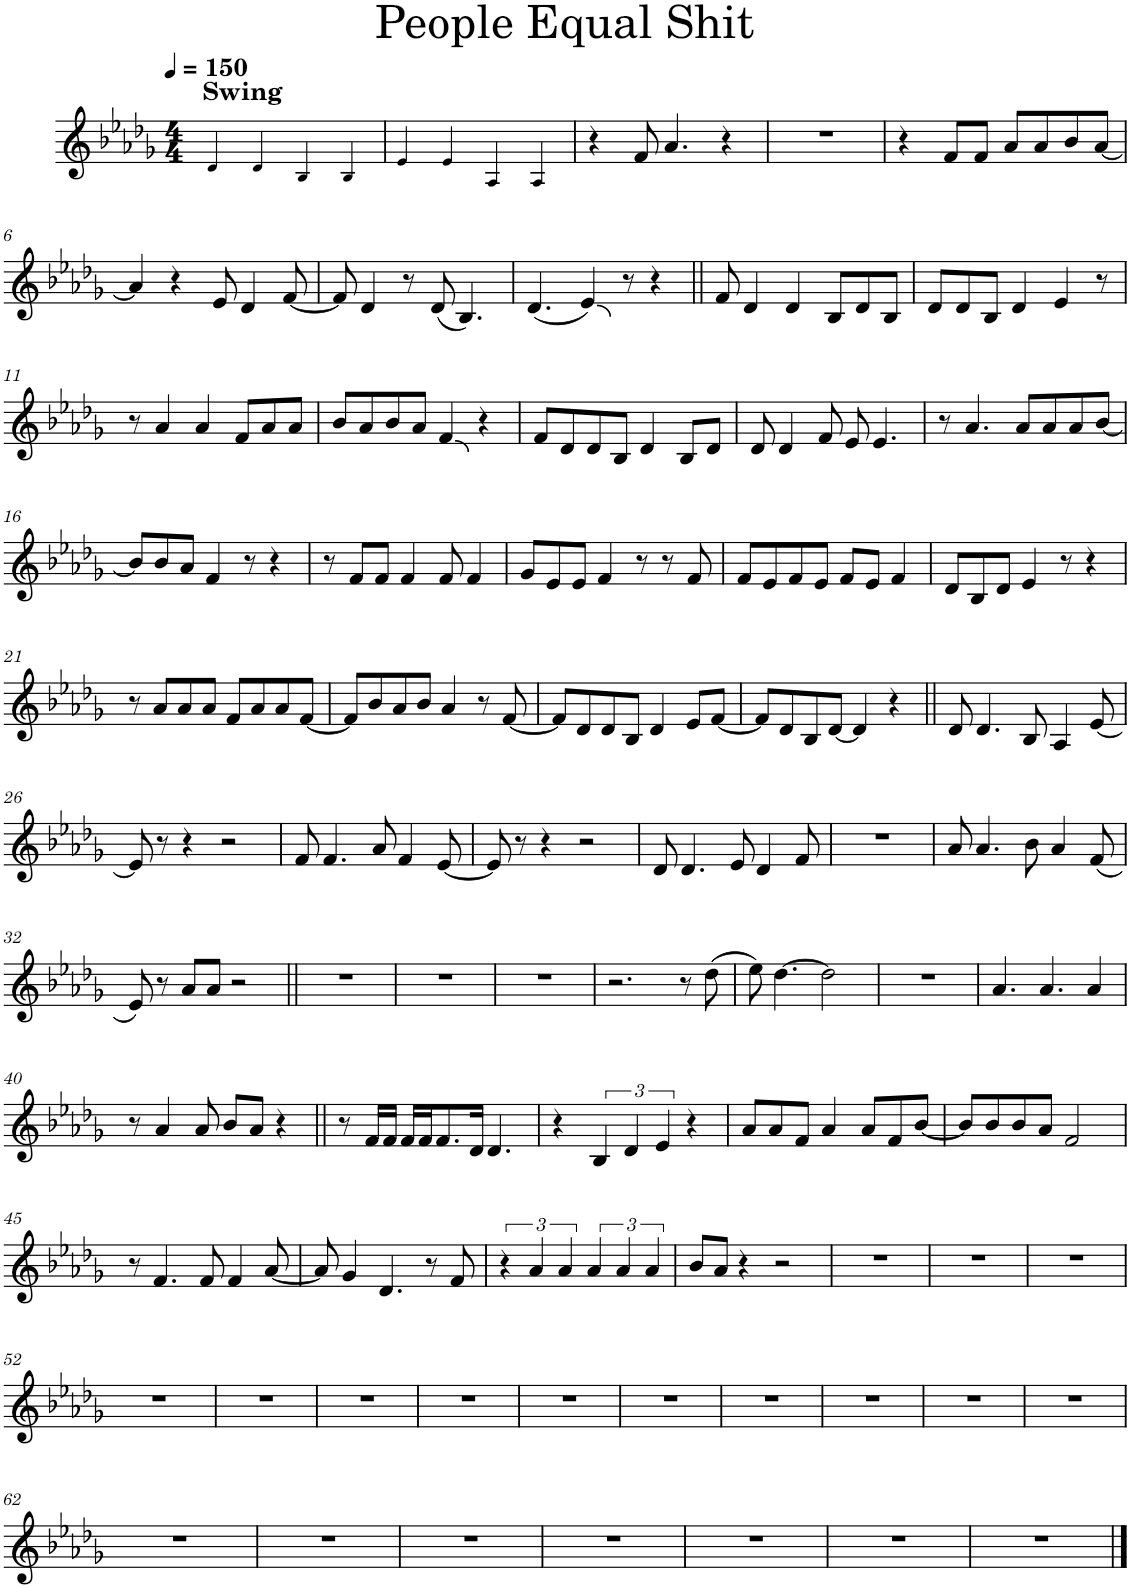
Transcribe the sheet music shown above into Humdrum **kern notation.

**kern
*part1
*staff1
*I"Voice
*I'Vc.
*clefG2
*Trd1c2
*k[b-e-a-d-g-]
*M4/4
*MM150
=1
!LO:TX:a:B:t=Swing
4d-!/
4d-!/
4B-!/
4B-!/
=2
4e-!/
4e-!/
4A-!/
4A-!/
=3
4r
8f/
4.a-/
4r
=4
1r
=5
4r
8f/L
8f/J
8a-/L
8a-/
8b-/
[8a-/J
!!LO:LB:g=z
=6
4a-/]
4r
8e-/
4d-/
[8f/
=7
8f/]
4d-/
8r
(8d-/
4.B-/)
=8
(4.d-/
4e-/)
8r
4r
=9||
8f/
4d-/
4d-/
8B-/L
8d-/
8B-/J
=10
8d-/L
8d-/
8B-/J
4d-/
4e-/
8r
!!LO:LB:g=z
=11
8r
4a-/
4a-/
8f/L
8a-/
8a-/J
=12
8b-/L
8a-/
8b-/
8a-/J
4f/
4r
=13
8f/L
8d-/
8d-/
8B-/J
4d-/
8B-/L
8d-/J
=14
8d-/
4d-/
8f/
8e-/
4.e-/
=15
8r
4.a-/
8a-/L
8a-/
8a-/
[8b-/J
!!LO:LB:g=z
=16
8b-/L]
8b-/
8a-/J
4f/
8r
4r
=17
8r
8f/L
8f/J
4f/
8f/
4f/
=18
8g-/L
8e-/
8e-/J
4f/
8r
8r
8f/
=19
8f/L
8e-/
8f/
8e-/J
8f/L
8e-/J
4f/
=20
8d-/L
8B-/
8d-/J
4e-/
8r
4r
!!LO:LB:g=z
=21
8r
8a-/L
8a-/
8a-/J
8f/L
8a-/
8a-/
[8f/J
=22
8f/L]
8b-/
8a-/
8b-/J
4a-/
8r
[8f/
=23
8f/L]
8d-/
8d-/
8B-/J
4d-/
8e-/L
[8f/J
=24
8f/L]
8d-/
8B-/
[8d-/J
4d-/]
4r
=25||
8d-/
4.d-/
8B-/
4A-/
[8e-/
!!LO:LB:g=z
=26
8e-/]
8r
4r
2r
=27
8f/
4.f/
8a-/
4f/
[8e-/
=28
8e-/]
8r
4r
2r
=29
8d-/
4.d-/
8e-/
4d-/
8f/
=30
1r
=31
8a-/
4.a-/
8b-\
4a-/
(8f/
!!LO:LB:g=z
=32
8e-/)
8r
8a-/L
8a-/J
2r
=33||
1r
=34
1r
=35
1r
=36
2.r
8r
(8dd-\
=37
8ee-\)
[4.dd-\
2dd-\]
=38
1r
=39
4.a-/
4.a-/
4a-/
!!LO:LB:g=z
=40
8r
4a-/
8a-/
8b-/L
8a-/J
4r
=41||
8r
16f/LL
16f/JJ
16f/LL
16f/J
8.f/
16d-/Jk
4.d-/
=42
4r
6B-/
6d-/
6e-/
4r
=43
8a-/L
8a-/
8f/J
4a-/
8a-/L
8f/
[8b-/J
=44
8b-/L]
8b-/
8b-/
8a-/J
2f/
!!LO:LB:g=z
=45
8r
4.f/
8f/
4f/
[8a-/
=46
8a-/]
4g-/
4.d-/
8r
8f/
=47
6r
6a-/
6a-/
6a-/
6a-/
6a-/
=48
8b-/L
8a-/J
4r
2r
=49
1r
=50
1r
=51
1r
!!LO:LB:g=z
=52
1r
=53
1r
=54
1r
=55
1r
=56
1r
=57
1r
=58
1r
=59
1r
=60
1r
=61
1r
!!LO:LB:g=z
=62
1r
=63
1r
=64
1r
=65
1r
=66
1r
=67
1r
=68
1r
==
*-
